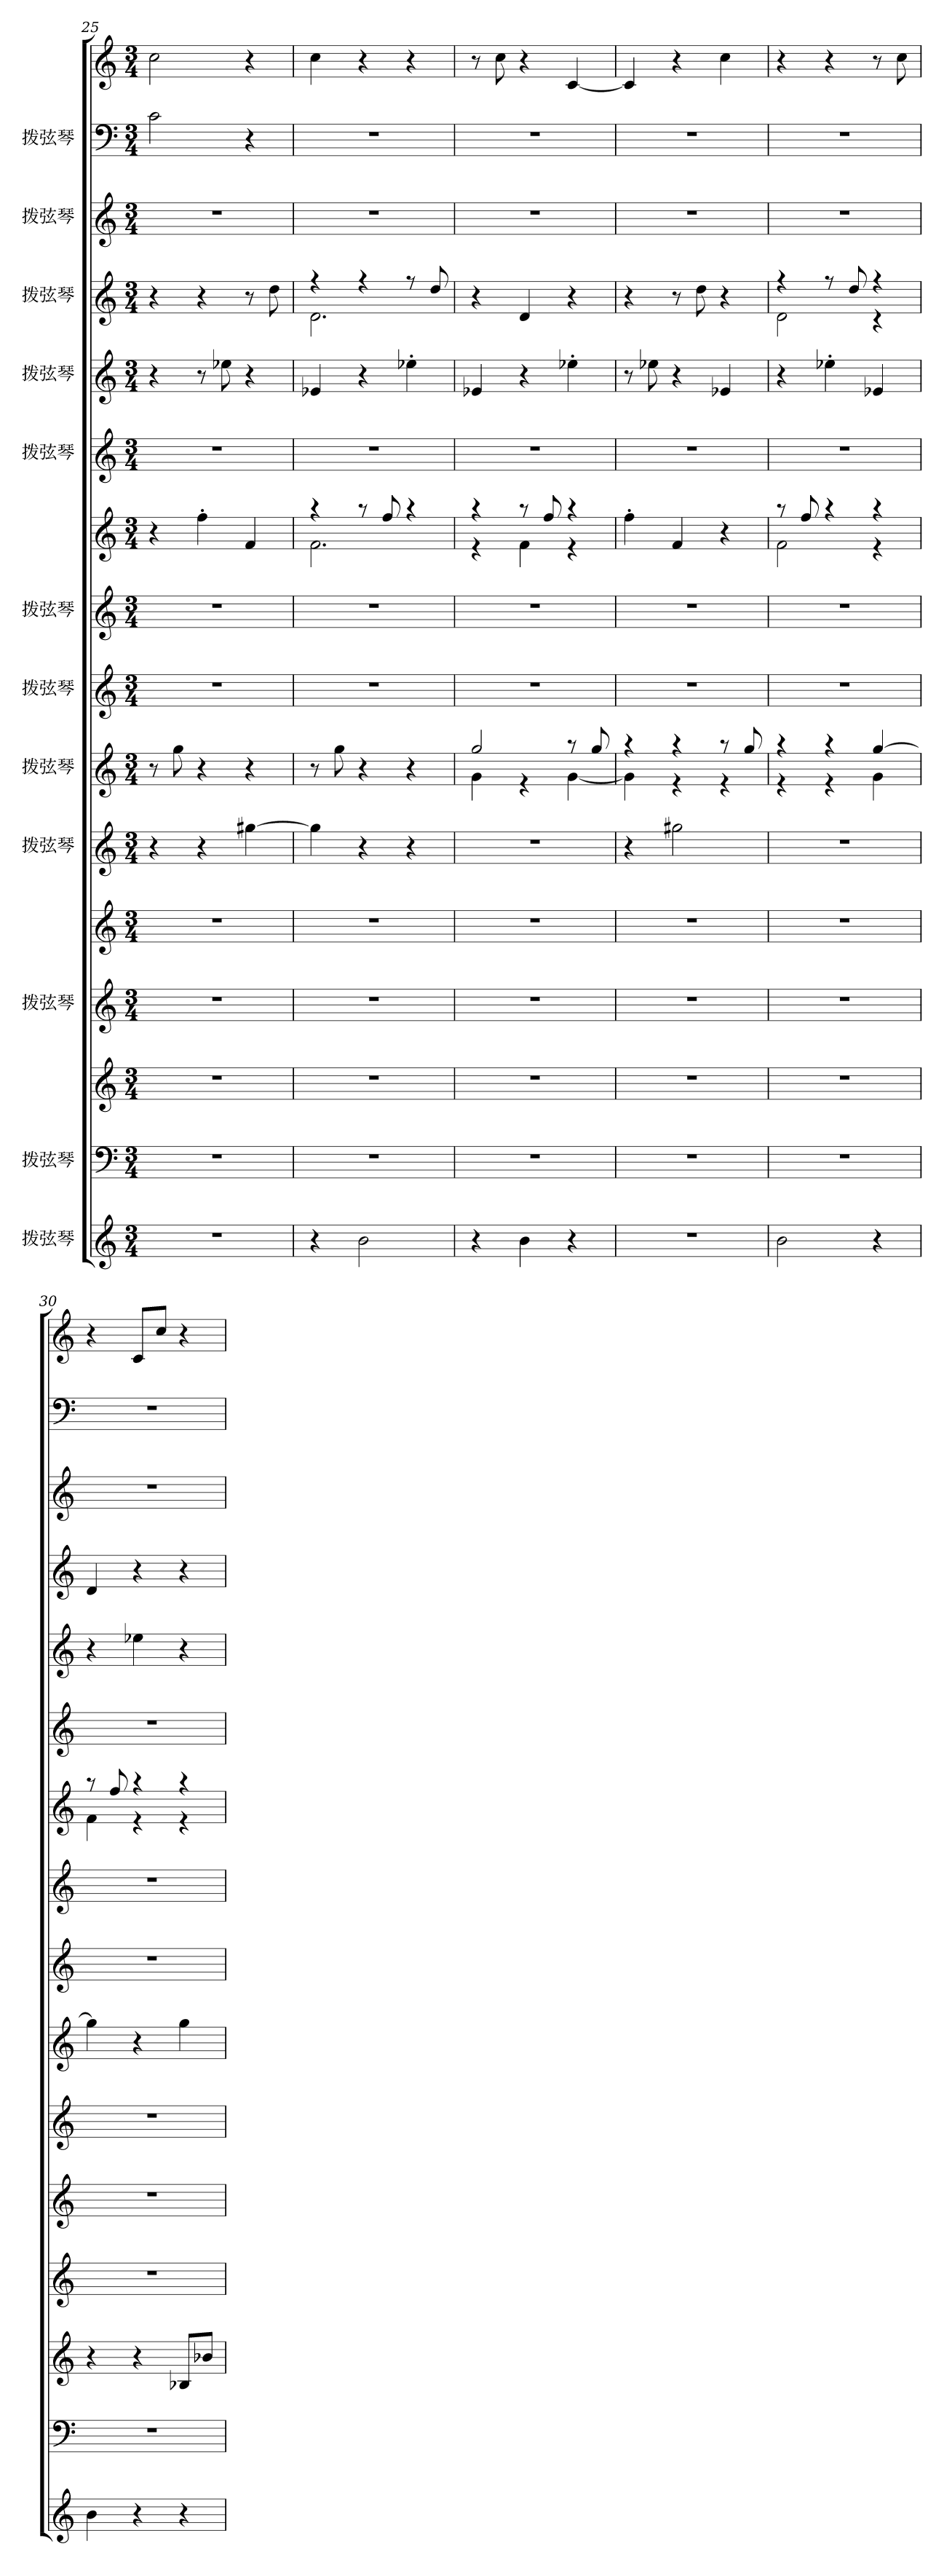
**kern	**kern	**kern	**kern	**kern	**kern	**kern	**kern	**kern	**kern	**kern	**kern	**kern	**kern	**kern	**kern
*part12	*part11	*part11	*part10	*part10	*part9	*part8	*part7	*part6	*part6	*part5	*part4	*part3	*part2	*part1	*part1
*staff16	*staff15	*staff14	*staff13	*staff12	*staff11	*staff10	*staff9	*staff8	*staff7	*staff6	*staff5	*staff4	*staff3	*staff2	*staff1
*I"拨弦琴	*I"拨弦琴	*	*I"拨弦琴	*	*I"拨弦琴	*I"拨弦琴	*I"拨弦琴	*I"拨弦琴	*	*I"拨弦琴	*I"拨弦琴	*I"拨弦琴	*I"拨弦琴	*I"拨弦琴	*
*clefG2	*clefF4	*clefG2	*clefG2	*clefG2	*clefG2	*clefG2	*clefG2	*clefG2	*clefG2	*clefG2	*clefG2	*clefG2	*clefG2	*clefF4	*clefG2
*k[]	*k[]	*k[]	*k[]	*k[]	*k[]	*k[]	*k[]	*k[]	*k[]	*k[]	*k[]	*k[]	*k[]	*k[]	*k[]
*M3/4	*M3/4	*M3/4	*M3/4	*M3/4	*M3/4	*M3/4	*M3/4	*M3/4	*M3/4	*M3/4	*M3/4	*M3/4	*M3/4	*M3/4	*M3/4
=25	=25	=25	=25	=25	=25	=25	=25	=25	=25	=25	=25	=25	=25	=25	=25
2.r	2.r	2.r	2.r	2.r	4r	8r	2.r	2.r	4r	2.r	4r	4r	2.r	2c\	2cc\
.	.	.	.	.	.	8gg\	.	.	.	.	.	.	.	.	.
.	.	.	.	.	4r	4r	.	.	4ff'\	.	8r	4r	.	.	.
.	.	.	.	.	.	.	.	.	.	.	8ee-X\	.	.	.	.
.	.	.	.	.	[4gg#X\	4r	.	.	4f/	.	4r	8r	.	4r	4r
.	.	.	.	.	.	.	.	.	.	.	.	8dd\	.	.	.
=26	=26	=26	=26	=26	=26	=26	=26	=26	=26	=26	=26	=26	=26	=26	=26
*	*	*	*	*	*	*	*	*	*^	*	*	*^	*	*	*
4r	2.r	2.r	2.r	2.r	4gg#\]	8r	2.r	2.r	4r	2.f\	2.r	4e-X/	4r	2.d\	2.r	2.r	4cc\
.	.	.	.	.	.	8gg\	.	.	.	.	.	.	.	.	.	.	.
2b\	.	.	.	.	4r	4r	.	.	8r	.	.	4r	4r	.	.	.	4r
.	.	.	.	.	.	.	.	.	8ff/	.	.	.	.	.	.	.	.
.	.	.	.	.	4r	4r	.	.	4r	.	.	4ee-X'\	8r	.	.	.	4r
.	.	.	.	.	.	.	.	.	.	.	.	.	8dd/	.	.	.	.
*	*	*	*	*	*	*	*	*	*	*	*	*	*v	*v	*	*	*
!!LO:PB:g=z
=27	=27	=27	=27	=27	=27	=27	=27	=27	=27	=27	=27	=27	=27	=27	=27	=27
*	*	*	*	*	*	*^	*	*	*	*	*	*	*	*	*	*
4r	2.r	2.r	2.r	2.r	2.r	2gg/	4g\	2.r	2.r	4r	4r	2.r	4e-X/	4r	2.r	2.r	8r
.	.	.	.	.	.	.	.	.	.	.	.	.	.	.	.	.	8cc\
4b\	.	.	.	.	.	.	4r	.	.	8r	4f\	.	4r	4d/	.	.	4r
.	.	.	.	.	.	.	.	.	.	8ff/	.	.	.	.	.	.	.
4r	.	.	.	.	.	8r	[4g\	.	.	4r	4r	.	4ee-X'\	4r	.	.	[4c/
.	.	.	.	.	.	8gg/	.	.	.	.	.	.	.	.	.	.	.
*	*	*	*	*	*	*	*	*	*	*v	*v	*	*	*	*	*	*
=28	=28	=28	=28	=28	=28	=28	=28	=28	=28	=28	=28	=28	=28	=28	=28	=28
2.r	2.r	2.r	2.r	2.r	4r	4r	4g\]	2.r	2.r	4ff'\	2.r	8r	4r	2.r	2.r	4c/]
.	.	.	.	.	.	.	.	.	.	.	.	8ee-X\	.	.	.	.
.	.	.	.	.	2gg#X\	4r	4r	.	.	4f/	.	4r	8r	.	.	4r
.	.	.	.	.	.	.	.	.	.	.	.	.	8dd\	.	.	.
.	.	.	.	.	.	8r	4r	.	.	4r	.	4e-X/	4r	.	.	4cc\
.	.	.	.	.	.	8gg/	.	.	.	.	.	.	.	.	.	.
=29	=29	=29	=29	=29	=29	=29	=29	=29	=29	=29	=29	=29	=29	=29	=29	=29
*	*	*	*	*	*	*	*	*	*	*^	*	*	*^	*	*	*
2b\	2.r	2.r	2.r	2.r	2.r	4r	4r	2.r	2.r	8r	2f\	2.r	4r	4r	2d\	2.r	2.r	4r
.	.	.	.	.	.	.	.	.	.	8ff/	.	.	.	.	.	.	.	.
.	.	.	.	.	.	4r	4r	.	.	4r	.	.	4ee-X'\	8r	.	.	.	4r
.	.	.	.	.	.	.	.	.	.	.	.	.	.	8dd/	.	.	.	.
4r	.	.	.	.	.	[4gg/	4g\	.	.	4r	4r	.	4e-X/	4r	4r	.	.	8r
.	.	.	.	.	.	.	.	.	.	.	.	.	.	.	.	.	.	8cc\
*	*	*	*	*	*	*v	*v	*	*	*	*	*	*	*v	*v	*	*	*
=30	=30	=30	=30	=30	=30	=30	=30	=30	=30	=30	=30	=30	=30	=30	=30	=30
4b\	2.r	4r	2.r	2.r	2.r	4gg\]	2.r	2.r	8r	4f\	2.r	4r	4d/	2.r	2.r	4r
.	.	.	.	.	.	.	.	.	8ff/	.	.	.	.	.	.	.
4r	.	4r	.	.	.	4r	.	.	4r	4r	.	4ee-X\	4r	.	.	8c/L
.	.	.	.	.	.	.	.	.	.	.	.	.	.	.	.	8cc/J
4r	.	8B-X/L	.	.	.	4gg\	.	.	4r	4r	.	4r	4r	.	.	4r
.	.	8b-X/J	.	.	.	.	.	.	.	.	.	.	.	.	.	.
*	*	*	*	*	*	*	*	*	*v	*v	*	*	*	*	*	*
=	=	=	=	=	=	=	=	=	=	=	=	=	=	=	=
*-	*-	*-	*-	*-	*-	*-	*-	*-	*-	*-	*-	*-	*-	*-	*-
